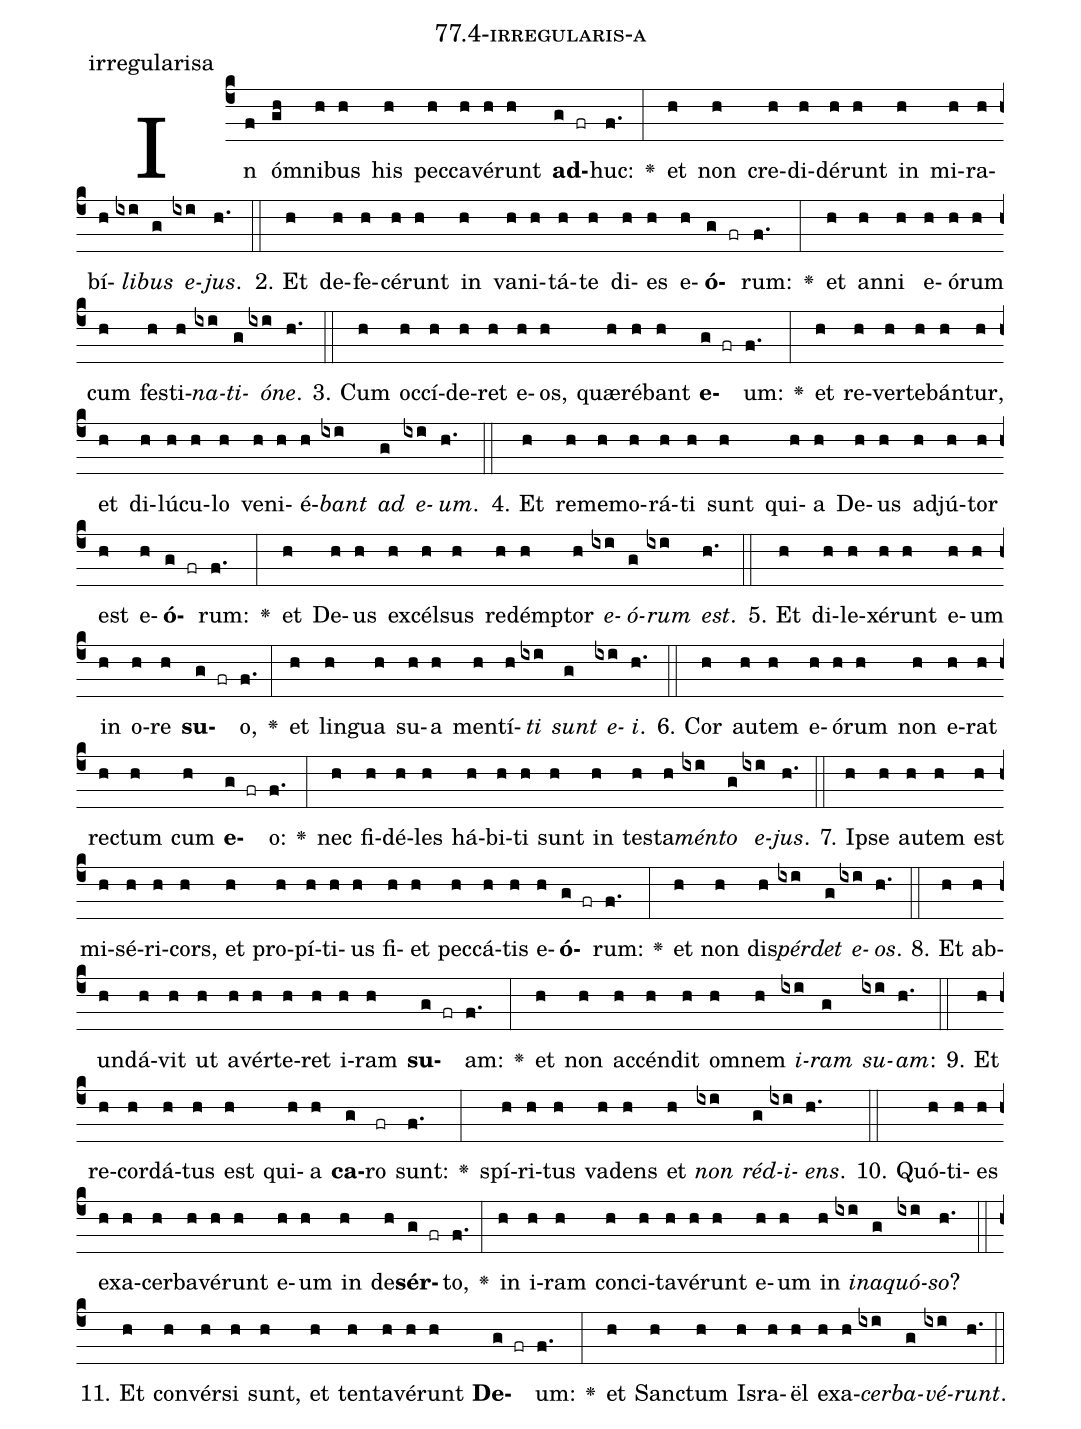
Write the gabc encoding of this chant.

name: 77.4-irregularis-a;
annotation: irregularisa;
%%
(c4)In(f) óm(gh)ni(h)bus(h) his(h) pec(h)ca(h)vé(h)runt(h) <b>ad</b>(g fr)huc:(f.) <v>\greheightstar</v>(:) et(h) non(h) cre(h)di(h)dé(h)runt(h) in(h) mi(h)ra(h)bí(h)<i>li</i>(ixi)<i>bus</i>(g) <i>e</i>(ixi)<i>jus</i>.(h.) (::)
2. Et(h) de(h)fe(h)cé(h)runt(h) in(h) va(h)ni(h)tá(h)te(h) di(h)es(h) e(h)<b>ó</b>(g fr)rum:(f.) <v>\greheightstar</v>(:) et(h) an(h)ni(h) e(h)ó(h)rum(h) cum(h) fes(h)ti(h)<i>na</i>(ixi)<i>ti</i>(g)<i>ó</i>(ixi)<i>ne</i>.(h.) (::)
3. Cum(h) oc(h)cí(h)de(h)ret(h) e(h)os,(h) quæ(h)ré(h)bant(h) <b>e</b>(g fr)um:(f.) <v>\greheightstar</v>(:) et(h) re(h)ver(h)te(h)bán(h)tur,(h) et(h) di(h)lú(h)cu(h)lo(h) ve(h)ni(h)é(h)<i>bant</i>(ixi) <i>ad</i>(g) <i>e</i>(ixi)<i>um</i>.(h.) (::)
4. Et(h) re(h)me(h)mo(h)rá(h)ti(h) sunt(h) qui(h)a(h) De(h)us(h) ad(h)jú(h)tor(h) est(h) e(h)<b>ó</b>(g fr)rum:(f.) <v>\greheightstar</v>(:) et(h) De(h)us(h) ex(h)cél(h)sus(h) red(h)émp(h)tor(h) <i>e</i>(ixi)<i>ó</i>(g)<i>rum</i>(ixi) <i>est</i>.(h.) (::)
5. Et(h) di(h)le(h)xé(h)runt(h) e(h)um(h) in(h) o(h)re(h) <b>su</b>(g fr)o,(f.) <v>\greheightstar</v>(:) et(h) lin(h)gua(h) su(h)a(h) men(h)tí(h)<i>ti</i>(ixi) <i>sunt</i>(g) <i>e</i>(ixi)<i>i</i>.(h.) (::)
6. Cor(h) au(h)tem(h) e(h)ó(h)rum(h) non(h) e(h)rat(h) rec(h)tum(h) cum(h) <b>e</b>(g fr)o:(f.) <v>\greheightstar</v>(:) nec(h) fi(h)dé(h)les(h) há(h)bi(h)ti(h) sunt(h) in(h) tes(h)ta(h)<i>mén</i>(ixi)<i>to</i>(g) <i>e</i>(ixi)<i>jus</i>.(h.) (::)
7. Ip(h)se(h) au(h)tem(h) est(h) mi(h)sé(h)ri(h)cors,(h) et(h) pro(h)pí(h)ti(h)us(h) fi(h)et(h) pec(h)cá(h)tis(h) e(h)<b>ó</b>(g fr)rum:(f.) <v>\greheightstar</v>(:) et(h) non(h) dis(h)<i>pér</i>(ixi)<i>det</i>(g) <i>e</i>(ixi)<i>os</i>.(h.) (::)
8. Et(h) ab(h)un(h)dá(h)vit(h) ut(h) a(h)vér(h)te(h)ret(h) i(h)ram(h) <b>su</b>(g fr)am:(f.) <v>\greheightstar</v>(:) et(h) non(h) ac(h)cén(h)dit(h) om(h)nem(h) <i>i</i>(ixi)<i>ram</i>(g) <i>su</i>(ixi)<i>am</i>:(h.) (::)
9. Et(h) re(h)cor(h)dá(h)tus(h) est(h) qui(h)a(h) <b>ca</b>(g)ro(fr) sunt:(f.) <v>\greheightstar</v>(:) spí(h)ri(h)tus(h) va(h)dens(h) et(h) <i>non</i>(ixi) <i>réd</i>(g)<i>i</i>(ixi)<i>ens</i>.(h.) (::)
10. Quó(h)ti(h)es(h) ex(h)a(h)cer(h)ba(h)vé(h)runt(h) e(h)um(h) in(h) de(h)<b>sér</b>(g fr)to,(f.) <v>\greheightstar</v>(:) in(h) i(h)ram(h) con(h)ci(h)ta(h)vé(h)runt(h) e(h)um(h) in(h) <i>in</i>(ixi)<i>a</i>(g)<i>quó</i>(ixi)<i>so</i>?(h.) (::)
11. Et(h) con(h)vér(h)si(h) sunt,(h) et(h) ten(h)ta(h)vé(h)runt(h) <b>De</b>(g fr)um:(f.) <v>\greheightstar</v>(:) et(h) Sanc(h)tum(h) Is(h)ra(h)ël(h) ex(h)a(h)<i>cer</i>(ixi)<i>ba</i>(g)<i>vé</i>(ixi)<i>runt</i>.(h.) (::)
